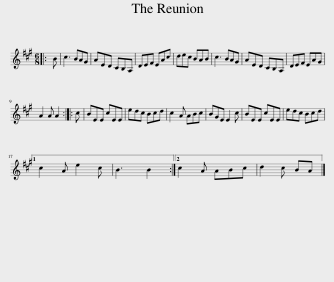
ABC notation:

X:1
L:1/8
M:6/8
I:linebreak $
K:A
V:1 treble
V:1
|: B | c3 BAG | AED CB,A, | DEF EAc | dec BAB | %5
 c3 BAG | AED CB,A, | DEF EAG |$ A2 A A2 :: c | %10
 BEE cEE | edc Bcd | c2 A ABc | BGE E2 c | BEE cEE | %15
 edc Bcd |1$ c2 A e2 c | B3 B2 :|2 c2 A ABc | d2 c BA |] %20
